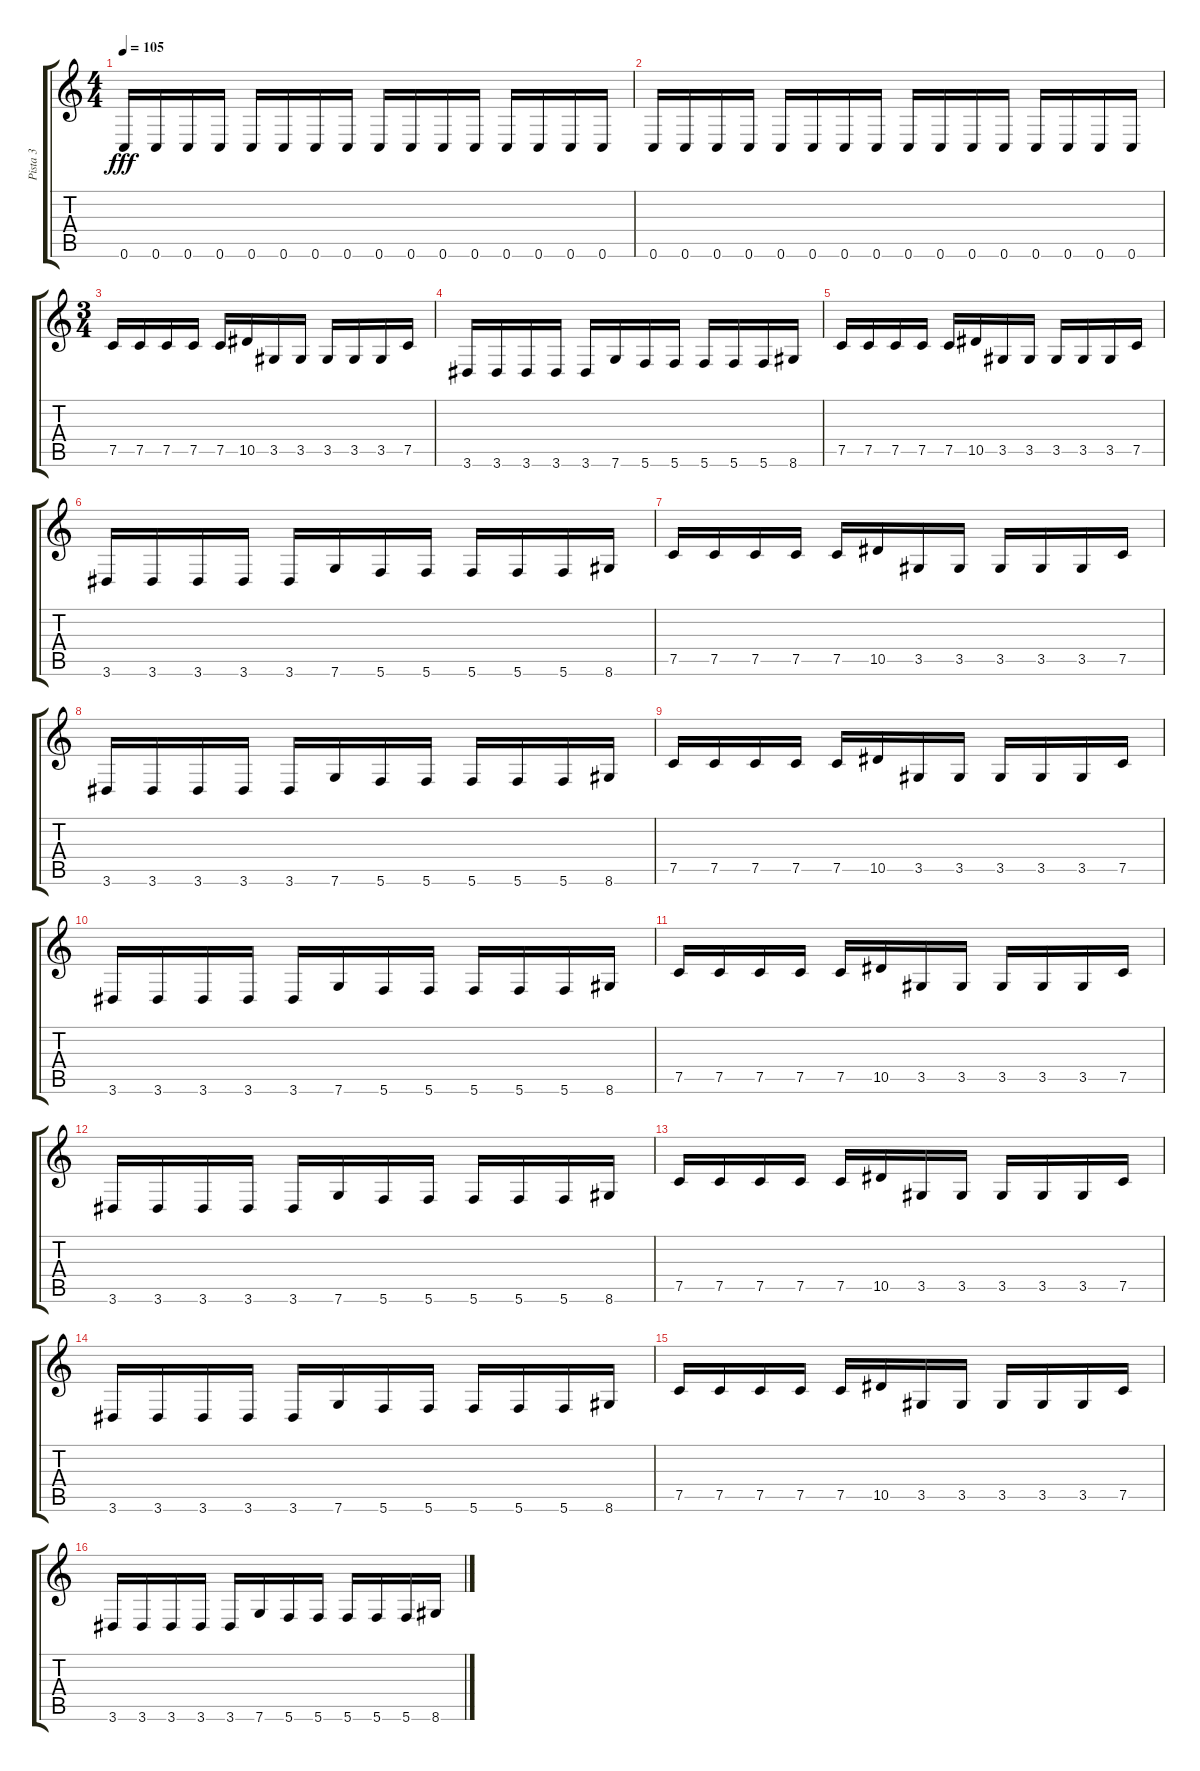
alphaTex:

\track ("Pista 3" "Pista 3") {instrument electricbassfinger}
\staff {score tabs}
\tuning (C4 G3 Eb3 Bb2 F2 C2) {hide}
\ts (4 4)
\tempo 105
\clef g2
\ks c
0.6.16{dy fff} 0.6.16 0.6.16 0.6.16 0.6.16 0.6.16 0.6.16 0.6.16 0.6.16 0.6.16 0.6.16 0.6.16 0.6.16 0.6.16 0.6.16 0.6.16 |
0.6.16 0.6.16 0.6.16 0.6.16 0.6.16 0.6.16 0.6.16 0.6.16 0.6.16 0.6.16 0.6.16 0.6.16 0.6.16 0.6.16 0.6.16 0.6.16 |
\ts (3 4)
7.5.16 7.5.16 7.5.16 7.5.16 7.5.16 10.5.16 3.5.16 3.5.16 3.5.16 3.5.16 3.5.16 7.5.16 |
3.6.16 3.6.16 3.6.16 3.6.16 3.6.16 7.6.16 5.6.16 5.6.16 5.6.16 5.6.16 5.6.16 8.6.16 |
7.5.16 7.5.16 7.5.16 7.5.16 7.5.16 10.5.16 3.5.16 3.5.16 3.5.16 3.5.16 3.5.16 7.5.16 |
3.6.16 3.6.16 3.6.16 3.6.16 3.6.16 7.6.16 5.6.16 5.6.16 5.6.16 5.6.16 5.6.16 8.6.16 |
7.5.16 7.5.16 7.5.16 7.5.16 7.5.16 10.5.16 3.5.16 3.5.16 3.5.16 3.5.16 3.5.16 7.5.16 |
3.6.16 3.6.16 3.6.16 3.6.16 3.6.16 7.6.16 5.6.16 5.6.16 5.6.16 5.6.16 5.6.16 8.6.16 |
7.5.16 7.5.16 7.5.16 7.5.16 7.5.16 10.5.16 3.5.16 3.5.16 3.5.16 3.5.16 3.5.16 7.5.16 |
3.6.16 3.6.16 3.6.16 3.6.16 3.6.16 7.6.16 5.6.16 5.6.16 5.6.16 5.6.16 5.6.16 8.6.16 |
7.5.16 7.5.16 7.5.16 7.5.16 7.5.16 10.5.16 3.5.16 3.5.16 3.5.16 3.5.16 3.5.16 7.5.16 |
3.6.16 3.6.16 3.6.16 3.6.16 3.6.16 7.6.16 5.6.16 5.6.16 5.6.16 5.6.16 5.6.16 8.6.16 |
7.5.16 7.5.16 7.5.16 7.5.16 7.5.16 10.5.16 3.5.16 3.5.16 3.5.16 3.5.16 3.5.16 7.5.16 |
3.6.16 3.6.16 3.6.16 3.6.16 3.6.16 7.6.16 5.6.16 5.6.16 5.6.16 5.6.16 5.6.16 8.6.16 |
7.5.16 7.5.16 7.5.16 7.5.16 7.5.16 10.5.16 3.5.16 3.5.16 3.5.16 3.5.16 3.5.16 7.5.16 |
3.6.16 3.6.16 3.6.16 3.6.16 3.6.16 7.6.16 5.6.16 5.6.16 5.6.16 5.6.16 5.6.16 8.6.16
